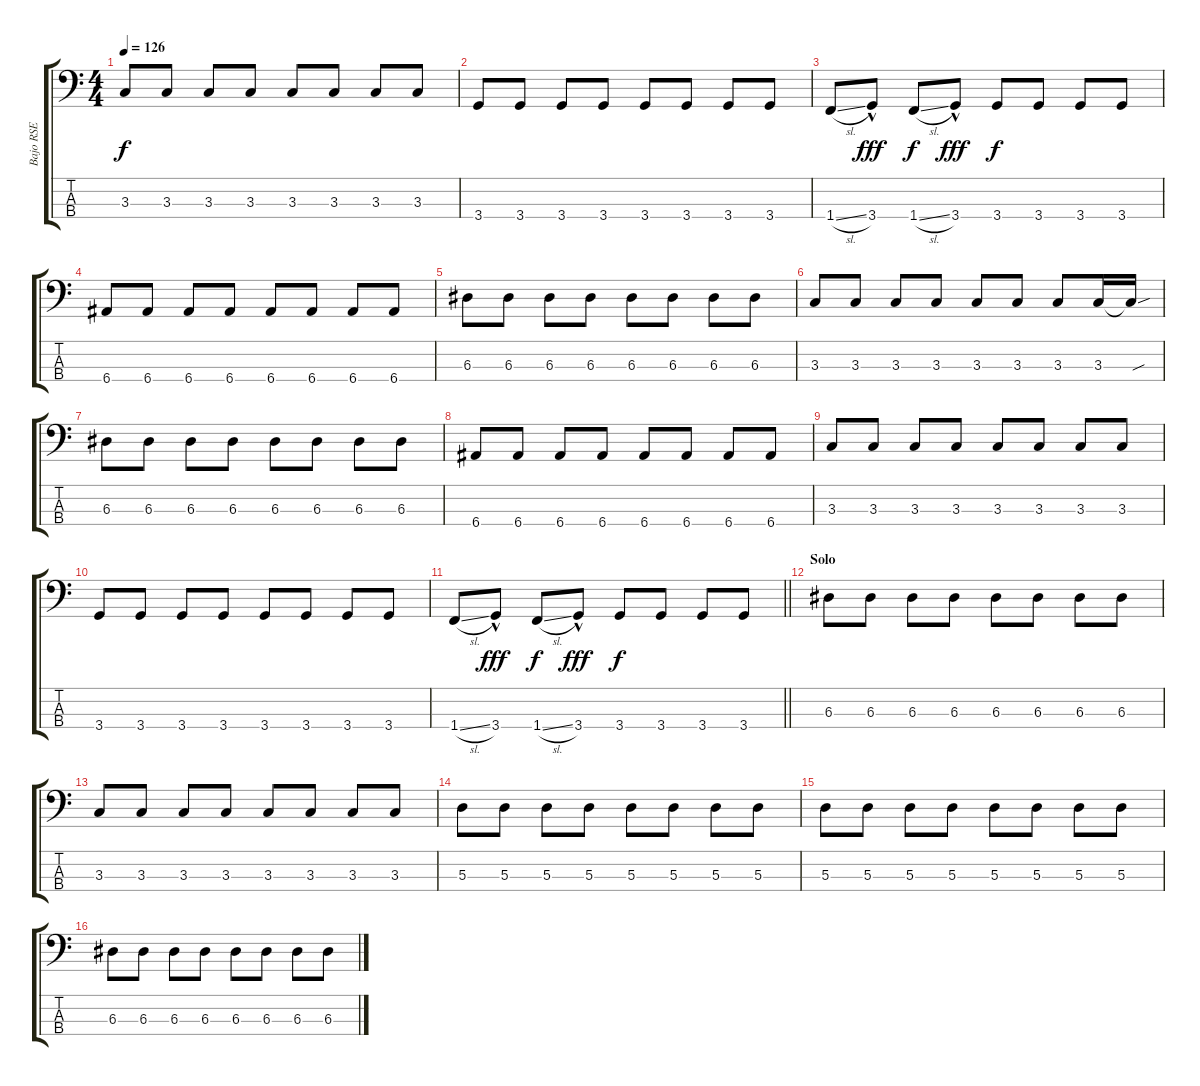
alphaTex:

\track ("Bajo RSE" "Bajo RSE") {instrument electricbasspick}
\staff {score tabs}
\tuning (G2 D2 A1 E1) {hide}
\ts (4 4)
\tempo 126
\clef f4
\ks c
3.3.8{dy f} 3.3.8 3.3.8 3.3.8 3.3.8 3.3.8 3.3.8 3.3.8 |
3.4.8 3.4.8 3.4.8 3.4.8 3.4.8 3.4.8 3.4.8 3.4.8 |
1.4{sl}.8 3.4{hac}.8{dy fff} 1.4{sl}.8{dy f} 3.4{hac}.8{dy fff} 3.4.8{dy f} 3.4.8 3.4.8 3.4.8 |
6.4.8 6.4.8 6.4.8 6.4.8 6.4.8 6.4.8 6.4.8 6.4.8 |
6.3.8 6.3.8 6.3.8 6.3.8 6.3.8 6.3.8 6.3.8 6.3.8 |
3.3.8 3.3.8 3.3.8 3.3.8 3.3.8 3.3.8 3.3.8 3.3.16 3.3{sou t}.16 |
6.3.8 6.3.8 6.3.8 6.3.8 6.3.8 6.3.8 6.3.8 6.3.8 |
6.4.8 6.4.8 6.4.8 6.4.8 6.4.8 6.4.8 6.4.8 6.4.8 |
3.3.8 3.3.8 3.3.8 3.3.8 3.3.8 3.3.8 3.3.8 3.3.8 |
3.4.8 3.4.8 3.4.8 3.4.8 3.4.8 3.4.8 3.4.8 3.4.8 |
\barLineRight lightlight
1.4{sl}.8 3.4{hac}.8{dy fff} 1.4{sl}.8{dy f} 3.4{hac}.8{dy fff} 3.4.8{dy f} 3.4.8 3.4.8 3.4.8 |
\section ("" "Solo")
6.3.8 6.3.8 6.3.8 6.3.8 6.3.8 6.3.8 6.3.8 6.3.8 |
3.3.8 3.3.8 3.3.8 3.3.8 3.3.8 3.3.8 3.3.8 3.3.8 |
5.3.8 5.3.8 5.3.8 5.3.8 5.3.8 5.3.8 5.3.8 5.3.8 |
5.3.8 5.3.8 5.3.8 5.3.8 5.3.8 5.3.8 5.3.8 5.3.8 |
6.3.8 6.3.8 6.3.8 6.3.8 6.3.8 6.3.8 6.3.8 6.3.8
